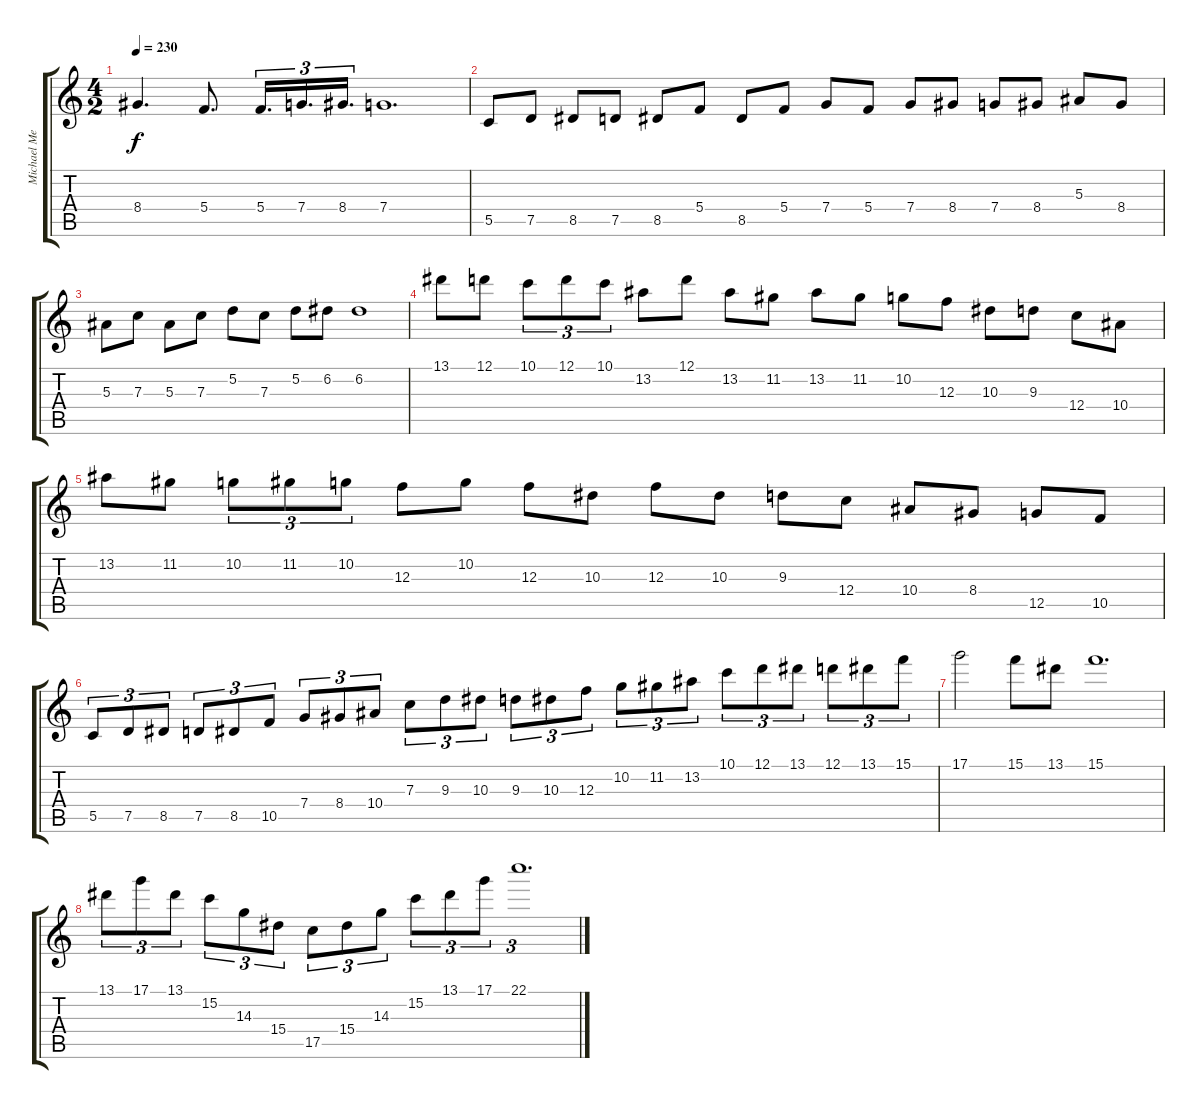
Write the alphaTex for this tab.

\track ("Michael Metcalf" "Michael Me") {instrument distortionguitar}
\staff {score tabs}
\tuning (D4 A3 F3 C3 G2 C2) {hide}
\ts (4 2)
\tempo 230
\clef g2
\ks c
8.4.4{d dy f} 5.4.8{d} 5.4.16{d tu (3 2)} 7.4.16{d tu (3 2)} 8.4.16{d tu (3 2)} 7.4.1{d} |
5.5.8 7.5.8 8.5.8 7.5.8 8.5.8 5.4.8 8.5.8 5.4.8 7.4.8 5.4.8 7.4.8 8.4.8 7.4.8 8.4.8 5.3.8 8.4.8 |
5.3.8 7.3.8 5.3.8 7.3.8 5.2.8 7.3.8 5.2.8 6.2.8 6.2.1 |
13.1.8 12.1.8 10.1.8{tu (3 2)} 12.1.8{tu (3 2)} 10.1.8{tu (3 2)} 13.2.8 12.1.8 13.2.8 11.2.8 13.2.8 11.2.8 10.2.8 12.3.8 10.3.8 9.3.8 12.4.8 10.4.8 |
13.2.8 11.2.8 10.2.8{tu (3 2)} 11.2.8{tu (3 2)} 10.2.8{tu (3 2)} 12.3.8 10.2.8 12.3.8 10.3.8 12.3.8 10.3.8 9.3.8 12.4.8 10.4.8 8.4.8 12.5.8 10.5.8 |
5.5.8{tu (3 2)} 7.5.8{tu (3 2)} 8.5.8{tu (3 2)} 7.5.8{tu (3 2)} 8.5.8{tu (3 2)} 10.5.8{tu (3 2)} 7.4.8{tu (3 2)} 8.4.8{tu (3 2)} 10.4.8{tu (3 2)} 7.3.8{tu (3 2)} 9.3.8{tu (3 2)} 10.3.8{tu (3 2)} 9.3.8{tu (3 2)} 10.3.8{tu (3 2)} 12.3.8{tu (3 2)} 10.2.8{tu (3 2)} 11.2.8{tu (3 2)} 13.2.8{tu (3 2)} 10.1.8{tu (3 2)} 12.1.8{tu (3 2)} 13.1.8{tu (3 2)} 12.1.8{tu (3 2)} 13.1.8{tu (3 2)} 15.1.8{tu (3 2)} |
17.1.2 15.1.8 13.1.8 15.1.1{d} |
13.1.8{tu (3 2)} 17.1.8{tu (3 2)} 13.1.8{tu (3 2)} 15.2.8{tu (3 2)} 14.3.8{tu (3 2)} 15.4.8{tu (3 2)} 17.5.8{tu (3 2)} 15.4.8{tu (3 2)} 14.3.8{tu (3 2)} 15.2.8{tu (3 2)} 13.1.8{tu (3 2)} 17.1.8{tu (3 2)} 22.1.1{d tu (3 2)}
